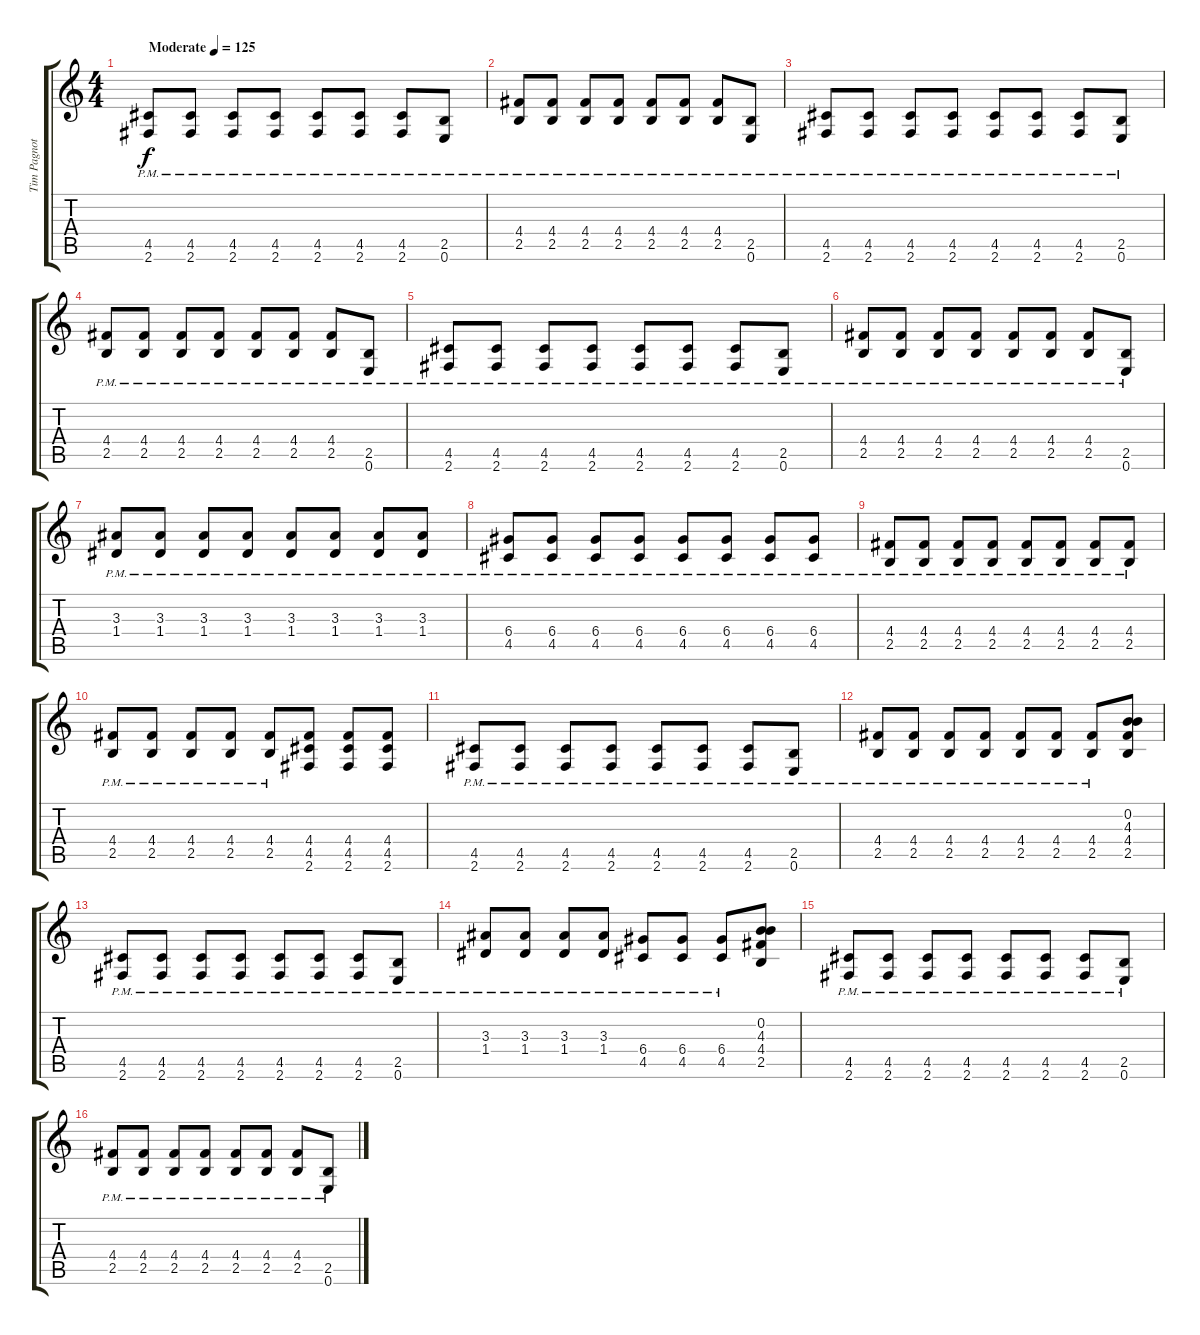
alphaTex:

\track ("Tim Pagnota (guitare)" "Tim Pagnot") {instrument distortionguitar}
\staff {score tabs}
\tuning (E4 B3 G3 D3 A2 E2) {hide}
\ts (4 4)
\tempo (125 "Moderate")
\clef g2
\ks c
(4.5{pm} 2.6{pm}).8{dy f instrument electricguitarclean} (4.5{pm} 2.6{pm}).8 (4.5{pm} 2.6{pm}).8 (4.5{pm} 2.6{pm}).8 (4.5{pm} 2.6{pm}).8 (4.5{pm} 2.6{pm}).8 (4.5{pm} 2.6{pm}).8 (2.5{pm} 0.6{pm}).8 |
(4.4{pm} 2.5{pm}).8 (4.4{pm} 2.5{pm}).8 (4.4{pm} 2.5{pm}).8 (4.4{pm} 2.5{pm}).8 (4.4{pm} 2.5{pm}).8 (4.4{pm} 2.5{pm}).8 (4.4{pm} 2.5{pm}).8 (2.5{pm} 0.6{pm}).8 |
(4.5{pm} 2.6{pm}).8 (4.5{pm} 2.6{pm}).8 (4.5{pm} 2.6{pm}).8 (4.5{pm} 2.6{pm}).8 (4.5{pm} 2.6{pm}).8 (4.5{pm} 2.6{pm}).8 (4.5{pm} 2.6{pm}).8 (2.5{pm} 0.6{pm}).8 |
(4.4{pm} 2.5{pm}).8 (4.4{pm} 2.5{pm}).8 (4.4{pm} 2.5{pm}).8 (4.4{pm} 2.5{pm}).8 (4.4{pm} 2.5{pm}).8 (4.4{pm} 2.5{pm}).8 (4.4{pm} 2.5{pm}).8 (2.5{pm} 0.6{pm}).8 |
(4.5{pm} 2.6{pm}).8 (4.5{pm} 2.6{pm}).8 (4.5{pm} 2.6{pm}).8 (4.5{pm} 2.6{pm}).8 (4.5{pm} 2.6{pm}).8 (4.5{pm} 2.6{pm}).8 (4.5{pm} 2.6{pm}).8 (2.5{pm} 0.6{pm}).8 |
(4.4{pm} 2.5{pm}).8 (4.4{pm} 2.5{pm}).8 (4.4{pm} 2.5{pm}).8 (4.4{pm} 2.5{pm}).8 (4.4{pm} 2.5{pm}).8 (4.4{pm} 2.5{pm}).8 (4.4{pm} 2.5{pm}).8 (2.5{pm} 0.6{pm}).8 |
(3.3{pm} 1.4{pm}).8 (3.3{pm} 1.4{pm}).8 (3.3{pm} 1.4{pm}).8 (3.3{pm} 1.4{pm}).8 (3.3{pm} 1.4{pm}).8 (3.3{pm} 1.4{pm}).8 (3.3{pm} 1.4{pm}).8 (3.3{pm} 1.4{pm}).8 |
(6.4{pm} 4.5{pm}).8 (6.4{pm} 4.5{pm}).8 (6.4{pm} 4.5{pm}).8 (6.4{pm} 4.5{pm}).8 (6.4{pm} 4.5{pm}).8 (6.4{pm} 4.5{pm}).8 (6.4{pm} 4.5{pm}).8 (6.4{pm} 4.5{pm}).8 |
(4.4{pm} 2.5{pm}).8 (4.4{pm} 2.5{pm}).8 (4.4{pm} 2.5{pm}).8 (4.4{pm} 2.5{pm}).8 (4.4{pm} 2.5{pm}).8 (4.4{pm} 2.5{pm}).8 (4.4{pm} 2.5{pm}).8 (4.4{pm} 2.5{pm}).8 |
(4.4{pm} 2.5{pm}).8 (4.4{pm} 2.5{pm}).8 (4.4{pm} 2.5{pm}).8 (4.4{pm} 2.5{pm}).8 (4.4{pm} 2.5{pm}).8 (4.4 4.5 2.6).8{instrument distortionguitar} (4.4 4.5 2.6).8 (4.4 4.5 2.6).8 |
(4.5{pm} 2.6{pm}).8 (4.5{pm} 2.6{pm}).8 (4.5{pm} 2.6{pm}).8 (4.5{pm} 2.6{pm}).8 (4.5{pm} 2.6{pm}).8 (4.5{pm} 2.6{pm}).8 (4.5{pm} 2.6{pm}).8 (2.5{pm} 0.6{pm}).8 |
(4.4{pm} 2.5{pm}).8 (4.4{pm} 2.5{pm}).8 (4.4{pm} 2.5{pm}).8 (4.4{pm} 2.5{pm}).8 (4.4{pm} 2.5{pm}).8 (4.4{pm} 2.5{pm}).8 (4.4{pm} 2.5{pm}).8 (0.2 4.3 4.4 2.5).8 |
(4.5{pm} 2.6{pm}).8 (4.5{pm} 2.6{pm}).8 (4.5{pm} 2.6{pm}).8 (4.5{pm} 2.6{pm}).8 (4.5{pm} 2.6{pm}).8 (4.5{pm} 2.6{pm}).8 (4.5{pm} 2.6{pm}).8 (2.5{pm} 0.6{pm}).8 |
(3.3{pm} 1.4{pm}).8 (3.3{pm} 1.4{pm}).8 (3.3{pm} 1.4{pm}).8 (3.3{pm} 1.4{pm}).8 (6.4{pm} 4.5{pm}).8 (6.4{pm} 4.5{pm}).8 (6.4{pm} 4.5{pm}).8 (0.2 4.3 4.4 2.5).8 |
(4.5{pm} 2.6{pm}).8 (4.5{pm} 2.6{pm}).8 (4.5{pm} 2.6{pm}).8 (4.5{pm} 2.6{pm}).8 (4.5{pm} 2.6{pm}).8 (4.5{pm} 2.6{pm}).8 (4.5{pm} 2.6{pm}).8 (2.5{pm} 0.6{pm}).8 |
(4.4{pm} 2.5{pm}).8 (4.4{pm} 2.5{pm}).8 (4.4{pm} 2.5{pm}).8 (4.4{pm} 2.5{pm}).8 (4.4{pm} 2.5{pm}).8 (4.4{pm} 2.5{pm}).8 (4.4{pm} 2.5{pm}).8 (2.5{pm} 0.6{pm}).8
